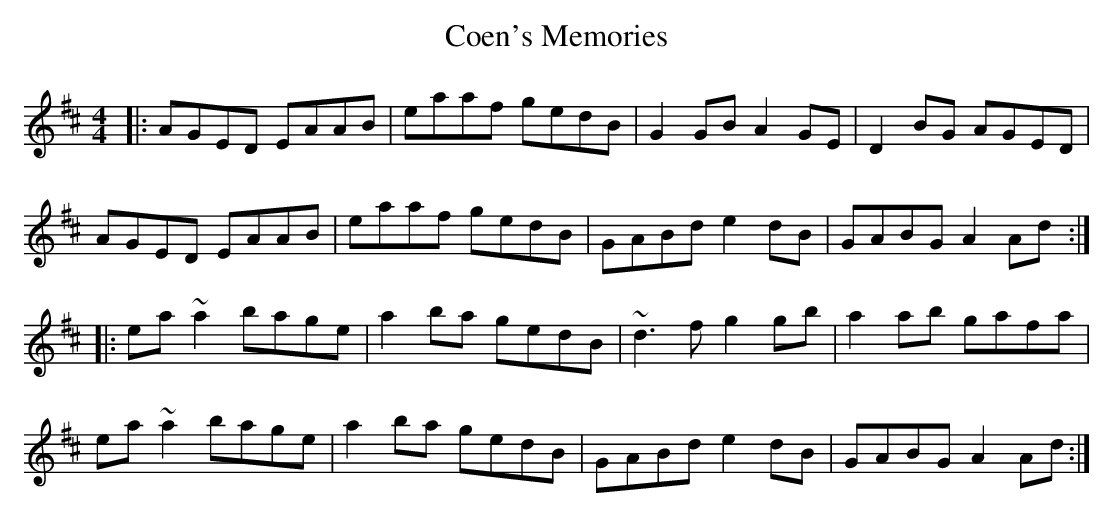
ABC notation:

X:1
T: Coen's Memories
M: 4/4
L: 1/8
K: Edor
|:AGe,d, e,AAB|eaaf gedB|G2GB A2Ge,|d,2BG AGe,d,|
AGe,d, e,AAB|eaaf gedB|GABd e2dB|GABG A2Ad:|
|:ea~a2 bage|a2ba gedB|~d3f g2gb|a2ab gafa|
ea~a2 bage|a2ba gedB|GABd e2dB|GABG A2Ad:|
